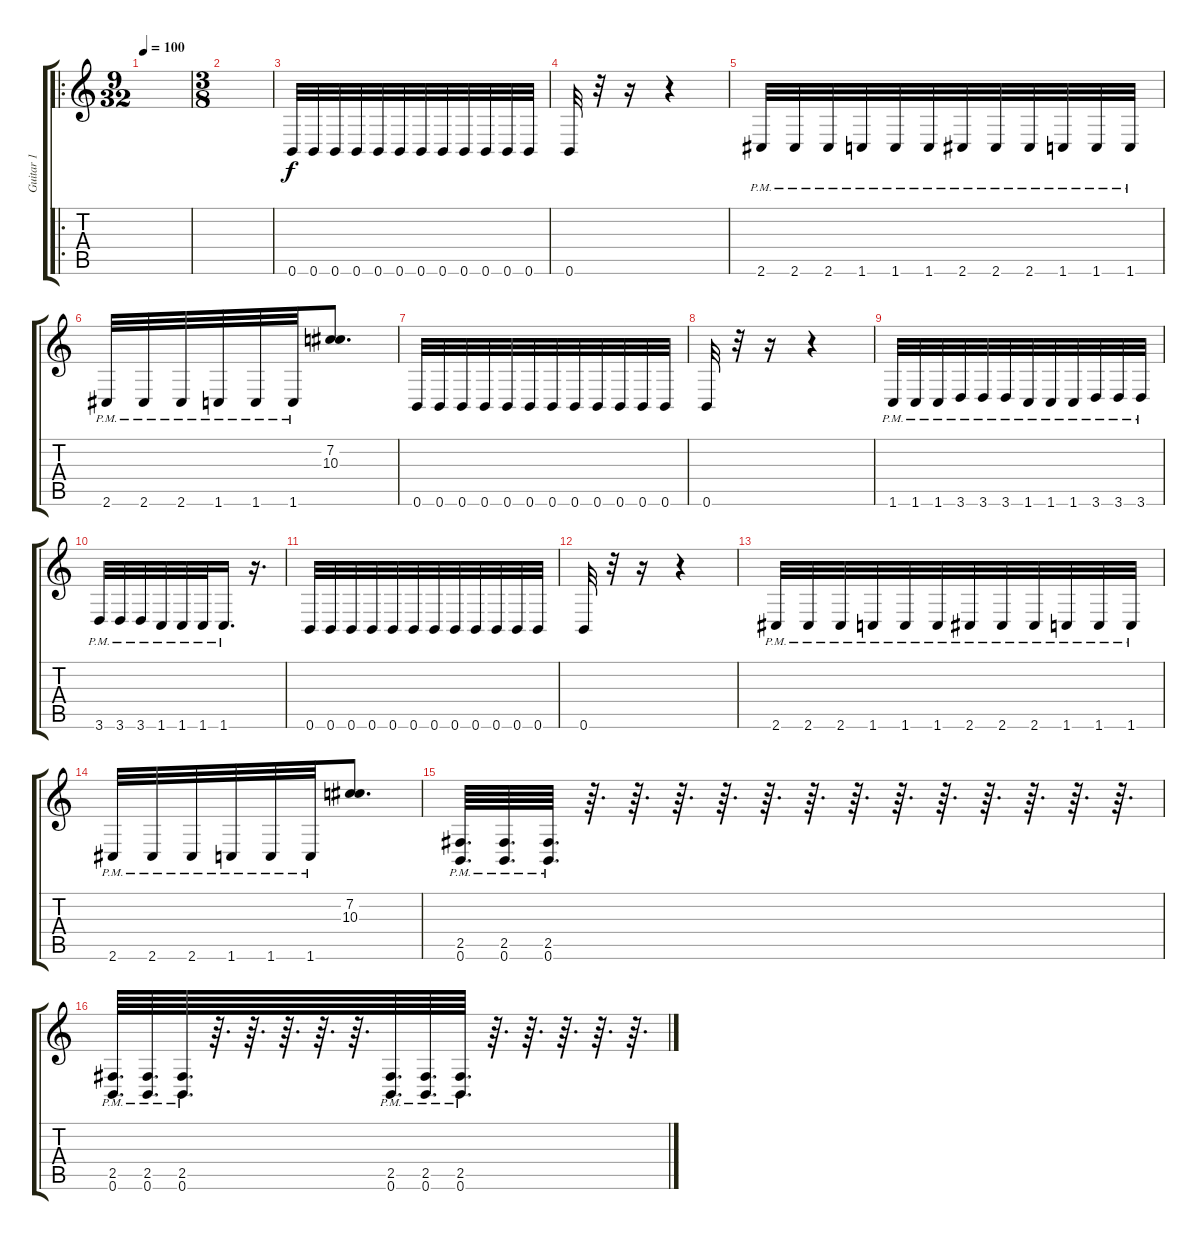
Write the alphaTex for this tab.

\track ("Guitar 1" "Guitar 1") {instrument distortionguitar}
\staff {score tabs}
\tuning (B3 Gb3 D3 A2 E2 B1) {hide}
\ro
\ts (9 32)
\tempo 100
\clef g2
\ks c
|
\ts (3 8)
|
0.6.32 0.6.32 0.6.32 0.6.32 0.6.32 0.6.32 0.6.32 0.6.32 0.6.32 0.6.32 0.6.32 0.6.32 |
0.6.32 r.32 r.16 r.4 |
2.6{pm}.32 2.6{pm}.32 2.6{pm}.32 1.6{pm}.32 1.6{pm}.32 1.6{pm}.32 2.6{pm}.32 2.6{pm}.32 2.6{pm}.32 1.6{pm}.32 1.6{pm}.32 1.6{pm}.32 |
2.6{pm}.32 2.6{pm}.32 2.6{pm}.32 1.6{pm}.32 1.6{pm}.32 1.6{pm}.32 (7.2 10.3).8{d} |
0.6.32 0.6.32 0.6.32 0.6.32 0.6.32 0.6.32 0.6.32 0.6.32 0.6.32 0.6.32 0.6.32 0.6.32 |
0.6.32 r.32 r.16 r.4 |
1.6{pm}.32 1.6{pm}.32 1.6{pm}.32 3.6{pm}.32 3.6{pm}.32 3.6{pm}.32 1.6{pm}.32 1.6{pm}.32 1.6{pm}.32 3.6{pm}.32 3.6{pm}.32 3.6{pm}.32 |
3.6{pm}.32 3.6{pm}.32 3.6{pm}.32 1.6{pm}.32 1.6{pm}.32 1.6{pm}.32 1.6{pm}.16{d} r.16{d} |
0.6.32 0.6.32 0.6.32 0.6.32 0.6.32 0.6.32 0.6.32 0.6.32 0.6.32 0.6.32 0.6.32 0.6.32 |
0.6.32 r.32 r.16 r.4 |
2.6{pm}.32 2.6{pm}.32 2.6{pm}.32 1.6{pm}.32 1.6{pm}.32 1.6{pm}.32 2.6{pm}.32 2.6{pm}.32 2.6{pm}.32 1.6{pm}.32 1.6{pm}.32 1.6{pm}.32 |
2.6{pm}.32 2.6{pm}.32 2.6{pm}.32 1.6{pm}.32 1.6{pm}.32 1.6{pm}.32 (7.2 10.3).8{d} |
(2.5{pm} 0.6{pm}).64{d} (2.5{pm} 0.6{pm}).64{d} (2.5{pm} 0.6{pm}).64{d} r.64{d} r.64{d} r.64{d} r.64{d} r.64{d} r.64{d} r.64{d} r.64{d} r.64{d} r.64{d} r.64{d} r.64{d} r.64{d} |
(2.5{pm} 0.6{pm}).64{d} (2.5{pm} 0.6{pm}).64{d} (2.5{pm} 0.6{pm}).64{d} r.64{d} r.64{d} r.64{d} r.64{d} r.64{d} (2.5{pm} 0.6{pm}).64{d} (2.5{pm} 0.6{pm}).64{d} (2.5{pm} 0.6{pm}).64{d} r.64{d} r.64{d} r.64{d} r.64{d} r.64{d}
